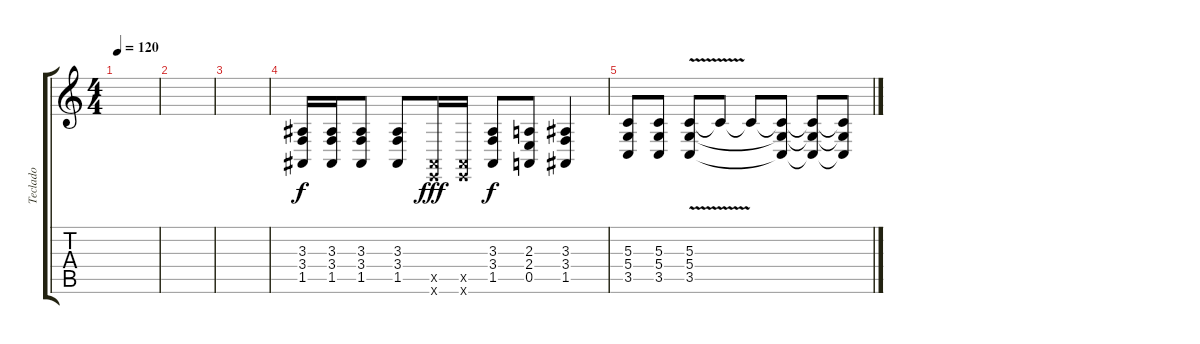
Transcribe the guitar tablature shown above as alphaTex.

\track ("Teclado" "Teclado") {instrument reedorgan}
\staff {score tabs}
\tuning (E4 B3 G3 D3 A2 E2) {hide}
\ts (4 4)
\tempo 120
\clef g2
\ks c
|
|
|
(3.3 3.4 1.5).16 (3.3 3.4 1.5).16 (3.3 3.4 1.5).8 (3.3 3.4 1.5).8 (1.5{x} 0.6{x}).16{dy fff} (1.5{x} 0.6{x}).16 (3.3 3.4 1.5).8{dy f} (2.3 2.4 0.5).8 (3.3 3.4 1.5).4 |
(5.3 5.4 3.5).8 (5.3 5.4 3.5).8 (5.3{v} 5.4 3.5).8 5.3{t}.8 5.3{t}.8 (5.3{t} 5.4{t} 3.5{t}).8 (5.3{t} 5.4{t} 3.5{t}).8 (5.3{t} 5.4{t} 3.5{t}).8
